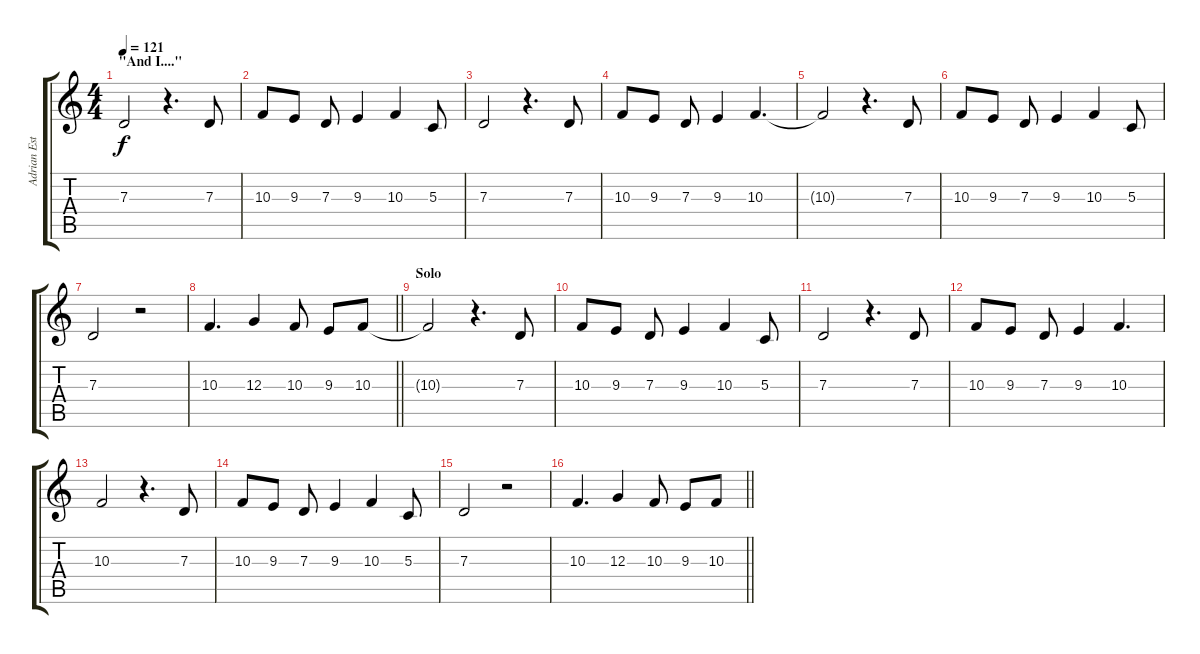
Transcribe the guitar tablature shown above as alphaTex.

\track ("Adrian Estrella" "Adrian Est") {instrument violin}
\staff {score tabs}
\tuning (E4 B3 G3 D3 A2 D2) {hide}
\ts (4 4)
\section ("" "\"And I....\"")
\tempo 121
\clef g2
\ks c
7.3{t}.2{dy f} r.4{d} 7.3.8 |
10.3.8 9.3.8 7.3.8 9.3.4 10.3.4 5.3.8 |
7.3.2 r.4{d} 7.3.8 |
10.3.8 9.3.8 7.3.8 9.3.4 10.3.4{d} |
10.3{t}.2 r.4{d} 7.3.8 |
10.3.8 9.3.8 7.3.8 9.3.4 10.3.4 5.3.8 |
7.3.2 r.2 |
\barLineRight lightlight
10.3.4{d} 12.3.4 10.3.8 9.3.8 10.3.8 |
\section ("" "Solo")
10.3{t}.2 r.4{d} 7.3.8 |
10.3.8 9.3.8 7.3.8 9.3.4 10.3.4 5.3.8 |
7.3.2 r.4{d} 7.3.8 |
10.3.8 9.3.8 7.3.8 9.3.4 10.3.4{d} |
10.3.2 r.4{d} 7.3.8 |
10.3.8 9.3.8 7.3.8 9.3.4 10.3.4 5.3.8 |
7.3.2 r.2 |
\barLineRight lightlight
10.3.4{d} 12.3.4 10.3.8 9.3.8 10.3.8
